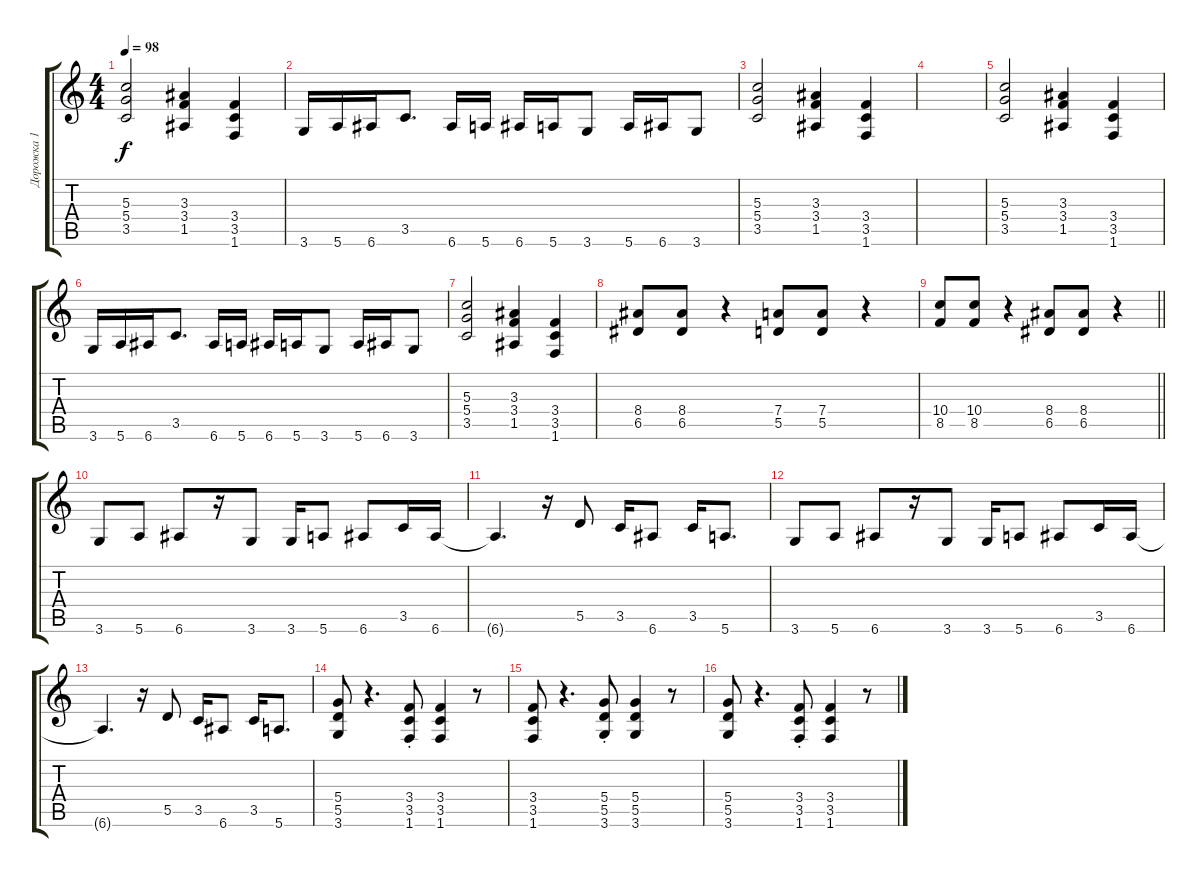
\track ("Дорожка 1" "Дорожка 1") {instrument distortionguitar}
\staff {score tabs}
\tuning (E4 B3 G3 D3 A2 E2) {hide}
\ts (4 4)
\tempo 98
\clef g2
\ks c
(5.3 5.4 3.5).2{dy f} (3.3 3.4 1.5).4 (3.4 3.5 1.6).4 |
3.6.16 5.6.16 6.6.16 3.5.8{d} 6.6.16 5.6.16 6.6.16 5.6.16 3.6.8 5.6.16 6.6.16 3.6.8 |
(5.3 5.4 3.5).2 (3.3 3.4 1.5).4 (3.4 3.5 1.6).4 |
|
(5.3 5.4 3.5).2 (3.3 3.4 1.5).4 (3.4 3.5 1.6).4 |
3.6.16 5.6.16 6.6.16 3.5.8{d} 6.6.16 5.6.16 6.6.16 5.6.16 3.6.8 5.6.16 6.6.16 3.6.8 |
(5.3 5.4 3.5).2 (3.3 3.4 1.5).4 (3.4 3.5 1.6).4 |
(8.4 6.5).8 (8.4 6.5).8 r.4 (7.4 5.5).8 (7.4 5.5).8 r.4 |
\barLineRight lightlight
(10.4 8.5).8 (10.4 8.5).8 r.4 (8.4 6.5).8 (8.4 6.5).8 r.4 |
3.6.8 5.6.8 6.6.8 r.16 3.6.8 3.6.16 5.6.8 6.6.8 3.5.16 6.6.16 |
6.6{t}.4{d} r.16 5.5.8 3.5.16 6.6.8 3.5.16 5.6.8{d} |
3.6.8 5.6.8 6.6.8 r.16 3.6.8 3.6.16 5.6.8 6.6.8 3.5.16 6.6.16 |
6.6{t}.4{d} r.16 5.5.8 3.5.16 6.6.8 3.5.16 5.6.8{d} |
(5.4 5.5 3.6).8 r.4{d} (3.4{st} 3.5{st} 1.6{st}).8 (3.4 3.5 1.6).4 r.8 |
(3.4 3.5 1.6).8 r.4{d} (5.4{st} 5.5{st} 3.6{st}).8 (5.4 5.5 3.6).4 r.8 |
(5.4 5.5 3.6).8 r.4{d} (3.4{st} 3.5{st} 1.6{st}).8 (3.4 3.5 1.6).4 r.8
